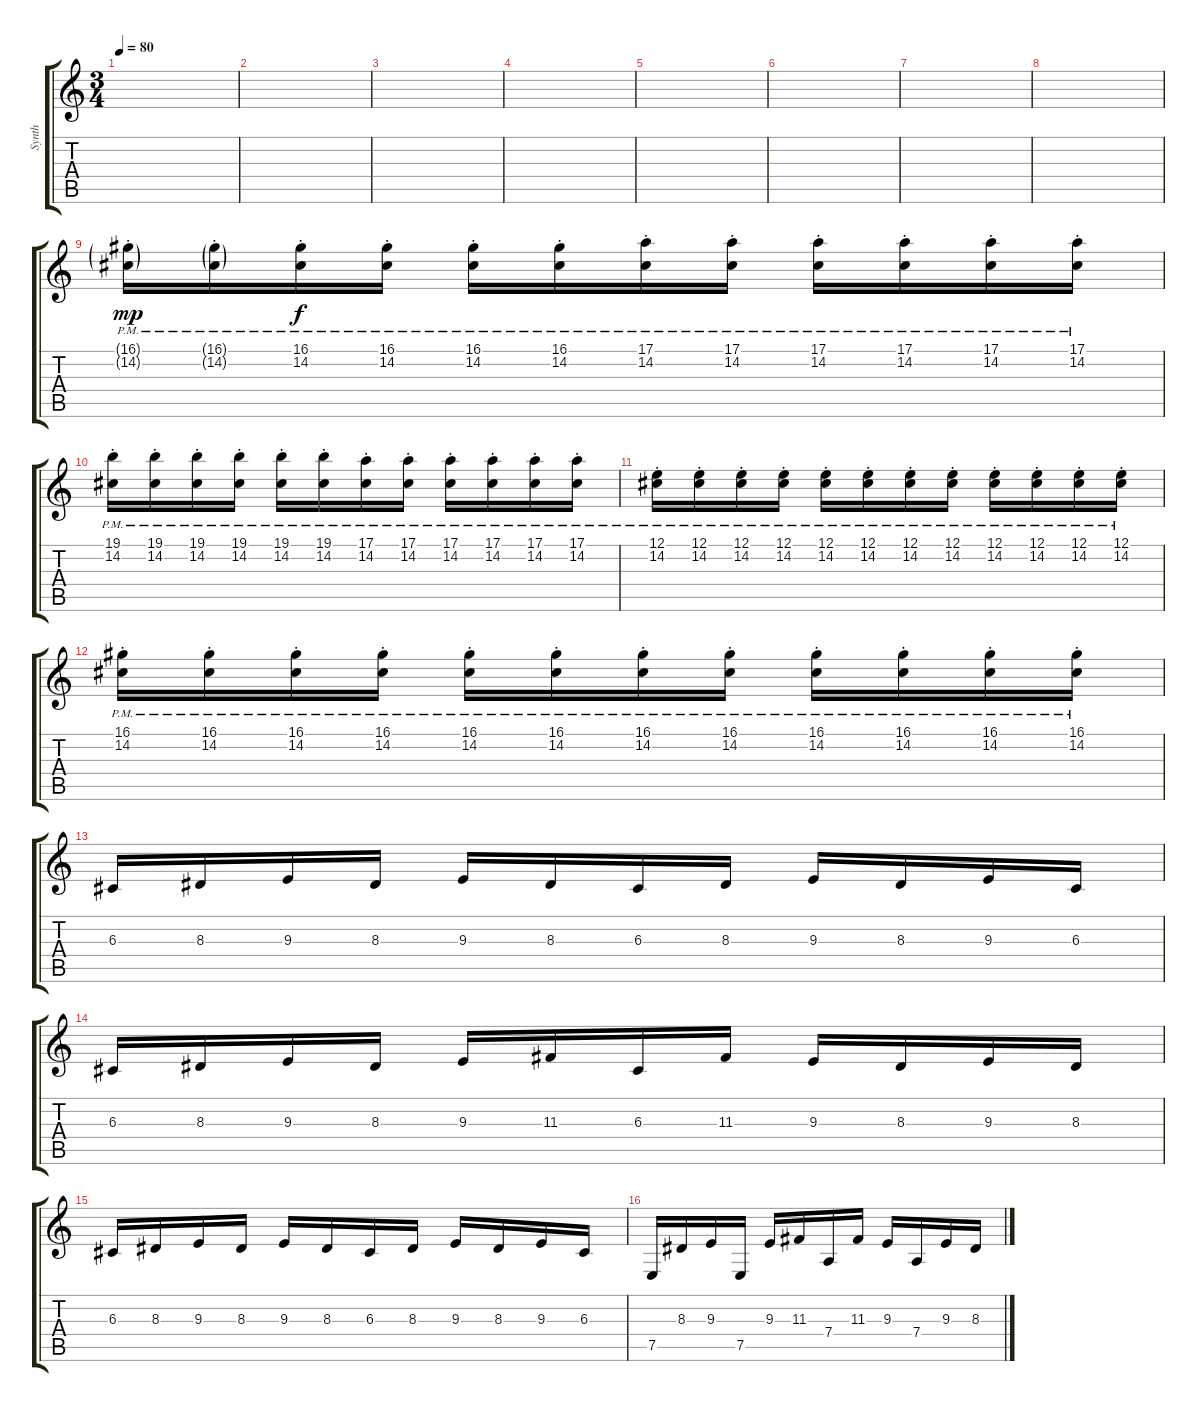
\track ("Synth" "Synth") {instrument lead2sawtooth}
\staff {score tabs}
\tuning (E4 B3 G3 D3 A2 E2) {hide}
\ts (3 4)
\tempo 80
\clef g2
\ks c
|
|
|
|
|
|
|
|
(16.1{g pm st} 14.2{g pm st}).16{dy mp instrument lead1square} (16.1{g pm st} 14.2{g pm st}).16 (16.1{pm st} 14.2{pm st}).16{dy f} (16.1{pm st} 14.2{pm st}).16 (16.1{pm st} 14.2{pm st}).16 (16.1{pm st} 14.2{pm st}).16 (17.1{pm st} 14.2{pm st}).16 (17.1{pm st} 14.2{pm st}).16 (17.1{pm st} 14.2{pm st}).16 (17.1{pm st} 14.2{pm st}).16 (17.1{pm st} 14.2{pm st}).16 (17.1{pm st} 14.2{pm st}).16 |
(19.1{pm st} 14.2{pm st}).16 (19.1{pm st} 14.2{pm st}).16 (19.1{pm st} 14.2{pm st}).16 (19.1{pm st} 14.2{pm st}).16 (19.1{pm st} 14.2{pm st}).16 (19.1{pm st} 14.2{pm st}).16 (17.1{pm st} 14.2{pm st}).16 (17.1{pm st} 14.2{pm st}).16 (17.1{pm st} 14.2{pm st}).16 (17.1{pm st} 14.2{pm st}).16 (17.1{pm st} 14.2{pm st}).16 (17.1{pm st} 14.2{pm st}).16 |
(12.1{pm st} 14.2{pm st}).16 (12.1{pm st} 14.2{pm st}).16 (12.1{pm st} 14.2{pm st}).16 (12.1{pm st} 14.2{pm st}).16 (12.1{pm st} 14.2{pm st}).16 (12.1{pm st} 14.2{pm st}).16 (12.1{pm st} 14.2{pm st}).16 (12.1{pm st} 14.2{pm st}).16 (12.1{pm st} 14.2{pm st}).16 (12.1{pm st} 14.2{pm st}).16 (12.1{pm st} 14.2{pm st}).16 (12.1{pm st} 14.2{pm st}).16 |
(16.1{pm st} 14.2{pm st}).16 (16.1{pm st} 14.2{pm st}).16 (16.1{pm st} 14.2{pm st}).16 (16.1{pm st} 14.2{pm st}).16 (16.1{pm st} 14.2{pm st}).16 (16.1{pm st} 14.2{pm st}).16 (16.1{pm st} 14.2{pm st}).16 (16.1{pm st} 14.2{pm st}).16 (16.1{pm st} 14.2{pm st}).16 (16.1{pm st} 14.2{pm st}).16 (16.1{pm st} 14.2{pm st}).16 (16.1{pm st} 14.2{pm st}).16 |
6.3.16{instrument lead2sawtooth} 8.3.16 9.3.16 8.3.16 9.3.16 8.3.16 6.3.16 8.3.16 9.3.16 8.3.16 9.3.16 6.3.16 |
6.3.16 8.3.16 9.3.16 8.3.16 9.3.16 11.3.16 6.3.16 11.3.16 9.3.16 8.3.16 9.3.16 8.3.16 |
6.3.16 8.3.16 9.3.16 8.3.16 9.3.16 8.3.16 6.3.16 8.3.16 9.3.16 8.3.16 9.3.16 6.3.16 |
7.5.16 8.3.16 9.3.16 7.5.16 9.3.16 11.3.16 7.4.16 11.3.16 9.3.16 7.4.16 9.3.16 8.3.16
